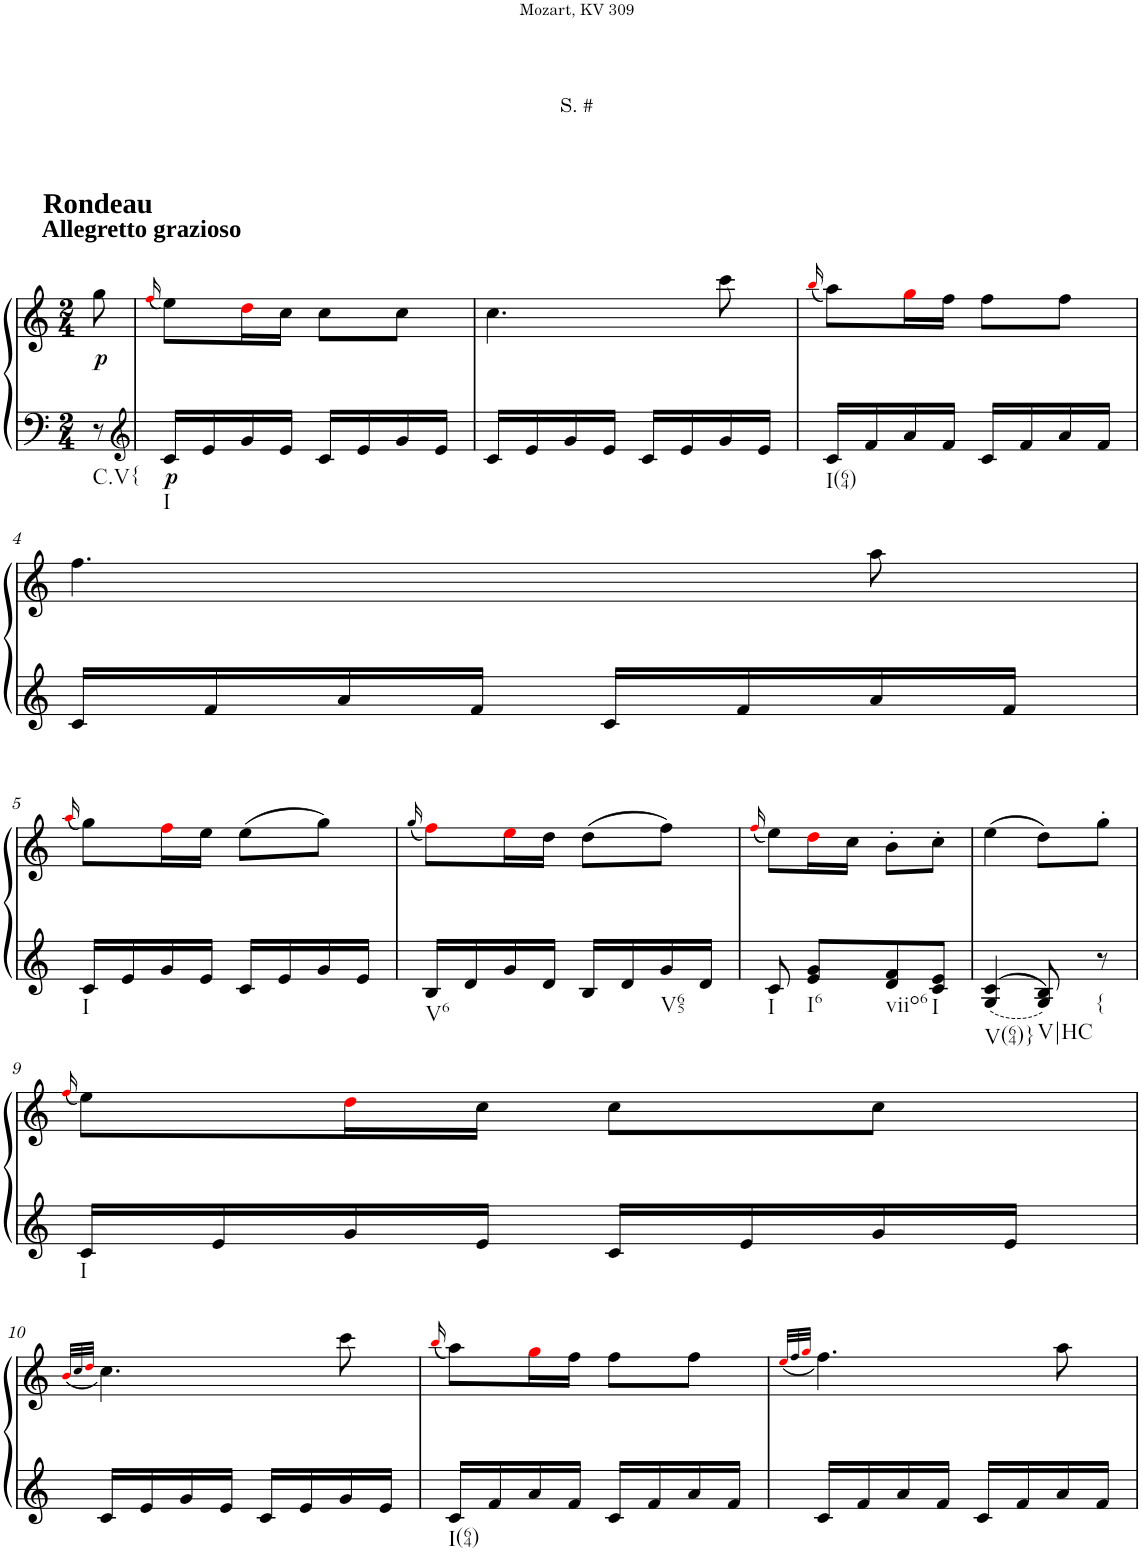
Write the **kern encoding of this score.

**kern	**kern	**dynam
*part1	*part1	*part1
*staff2	*staff1	*staff1/2
*I"Klavier linke Hand	*	*
*clefF4	*clefG2	*
*k[]	*k[]	*
*M2/4	*M2/4	*
=	=	=
!	!LO:TX:a:B:t=Allegretto grazioso	!
!	!LO:TX:a:B:t=Rondeau	!
!LO:TX:b:t=C.V{	!	!
!	!	!LO:DY:b
8r	8gg\	p
=1	=1	=1
*clefG2	*	*
.	(16qffi/	.
!LO:TX:b:t=I	!	!
!	!	!LO:DY:b=2
16c/LL	8ee\L)	p
16e/	.	.
16g/	16ddi\L	.
16e/JJ	16cc\JJ	.
16c/LL	8cc\L	.
16e/	.	.
16g/	8cc\J	.
16e/JJ	.	.
=2	=2	=2
16c/LL	4.cc\	.
16e/	.	.
16g/	.	.
16e/JJ	.	.
16c/LL	.	.
16e/	.	.
16g/	8ccc\	.
16e/JJ	.	.
=3	=3	=3
.	(16qbbi/	.
!LO:TX:b:t=I(64)	!	!
16c/LL	8aa\L)	.
16f/	.	.
16a/	16ggi\L	.
16f/JJ	16ff\JJ	.
16c/LL	8ff\L	.
16f/	.	.
16a/	8ff\J	.
16f/JJ	.	.
!!LO:LB:g=z
=4	=4	=4
16c/LL	4.ff\	.
16f/	.	.
16a/	.	.
16f/JJ	.	.
16c/LL	.	.
16f/	.	.
16a/	8aa\	.
16f/JJ	.	.
!!LO:LB:g=z
=5	=5	=5
.	(16qaai/	.
!LO:TX:b:t=I	!	!
16c/LL	8gg\L)	.
16e/	.	.
16g/	16ffi\L	.
16e/JJ	16ee\JJ	.
16c/LL	(8ee\L	.
16e/	.	.
16g/	8gg\J)	.
16e/JJ	.	.
=6	=6	=6
.	(16qgg/	.
!LO:TX:b:t=V6	!	!
16B/LL	8ffi\L)	.
16d/	.	.
16g/	16eei\L	.
16d/JJ	16dd\JJ	.
16B/LL	(8dd\L	.
16d/	.	.
!LO:TX:b:t=V65	!	!
16g/	8ff\J)	.
16d/JJ	.	.
=7	=7	=7
.	(16qffi/	.
!LO:TX:b:t=I	!	!
8c/	8ee\L)	.
!LO:TX:b:t=I6	!	!
8e/ 8g/L	16ddi\L	.
.	16cc\JJ	.
!LO:TX:b:t=viio6	!	!
8d/ 8f/	8b'\L	.
!LO:TX:b:t=I	!	!
8c/ 8e/J	8cc'\J	.
=8	=8	=8
!LO:TX:b:t=V(64)}	!	!
4G/ 4c/	(4ee\	.
!LO:TX:b:t=V|HC	!	!
8G/ 8B/	8dd\L)	.
!LO:TX:b:t={	!	!
8r	8gg'\J	.
!!LO:LB:g=z
=9	=9	=9
.	(16qffi/	.
!LO:TX:b:t=I	!	!
16c/LL	8ee\L)	.
16e/	.	.
16g/	16ddi\L	.
16e/JJ	16cc\JJ	.
16c/LL	8cc\L	.
16e/	.	.
16g/	8cc\J	.
16e/JJ	.	.
!!LO:LB:g=z
=10	=10	=10
.	(32qbi/LLL	.
.	32qcc/	.
.	32qddi/JJJ	.
16c/LL	4.cc\)	.
16e/	.	.
16g/	.	.
16e/JJ	.	.
16c/LL	.	.
16e/	.	.
16g/	8ccc\	.
16e/JJ	.	.
=11	=11	=11
.	(16qbbi/	.
!LO:TX:b:t=I(64)	!	!
16c/LL	8aa\L)	.
16f/	.	.
16a/	16ggi\L	.
16f/JJ	16ff\JJ	.
16c/LL	8ff\L	.
16f/	.	.
16a/	8ff\J	.
16f/JJ	.	.
=12	=12	=12
.	(32qeei/LLL	.
.	32qff/	.
.	32qggi/JJJ	.
16c/LL	4.ff\)	.
16f/	.	.
16a/	.	.
16f/JJ	.	.
16c/LL	.	.
16f/	.	.
16a/	8aa\	.
16f/JJ	.	.
=	=	=
*-	*-	*-
